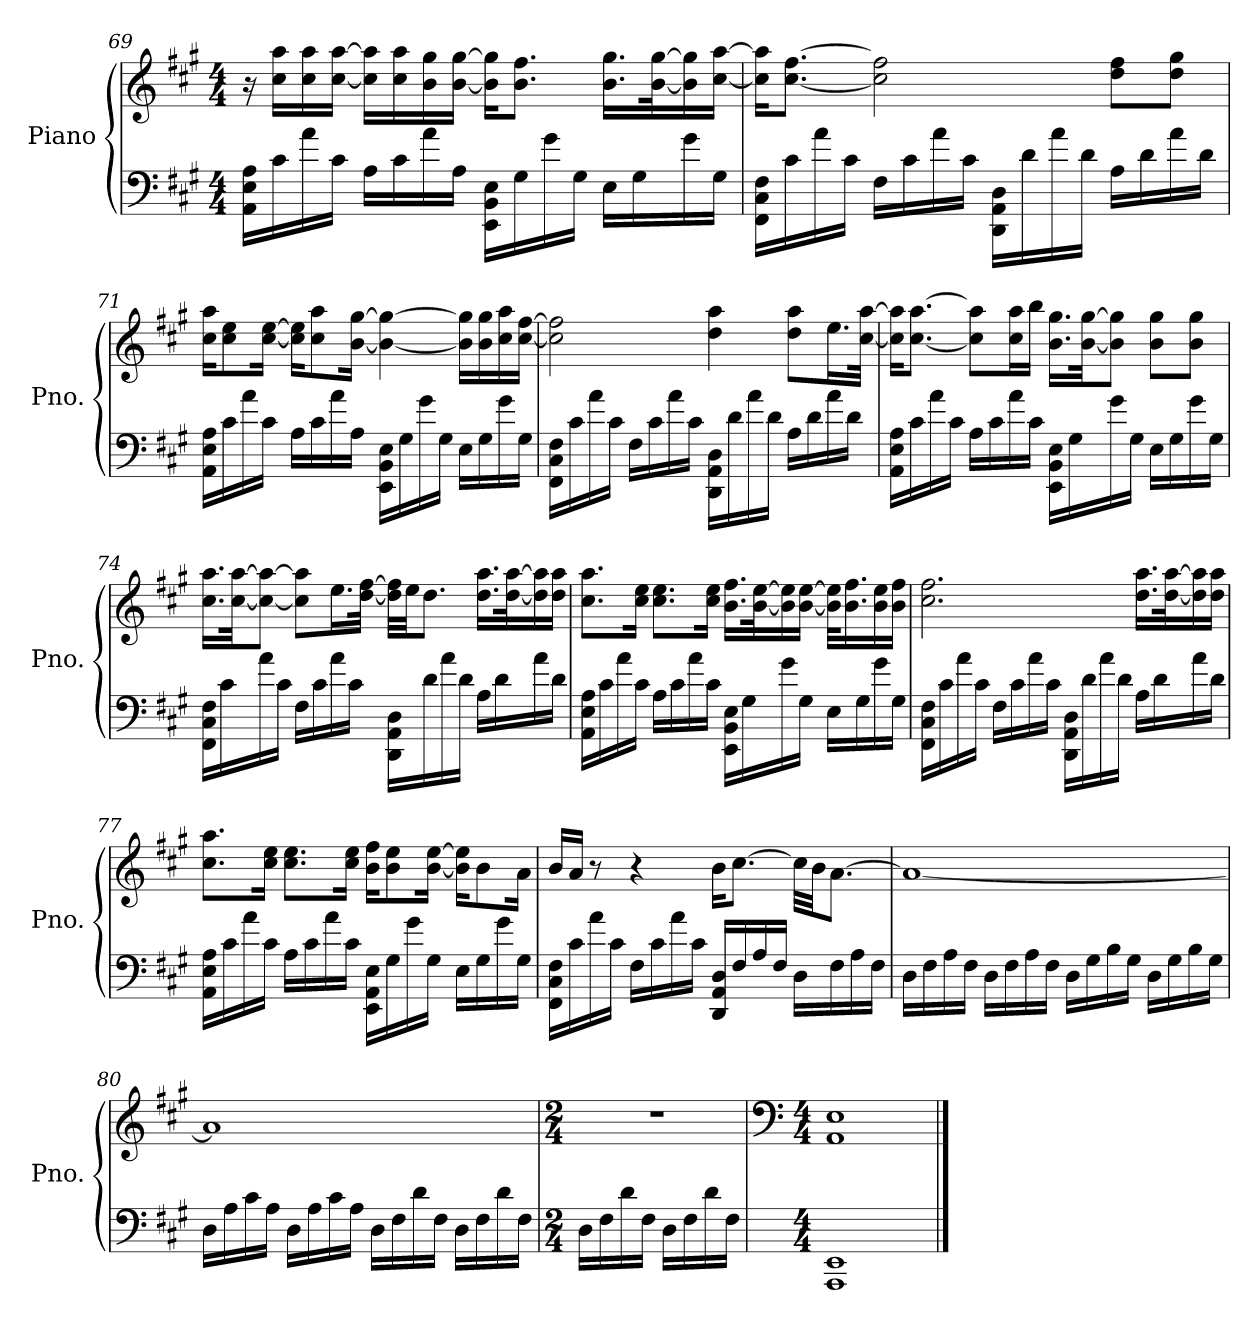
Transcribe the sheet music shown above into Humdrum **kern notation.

**kern	**kern
*part1	*part1
*staff2	*staff1
*I"Piano	*
*I'Pno.	*
!!LO:LB:g=z
*clefF4	*clefG2
*k[f#c#g#]	*k[f#c#g#]
*M4/4	*M4/4
=69	=69
16AA\ 16E\ 16A\LL	16r
16c#\	16cc#\ 16aa\LL
16a\	16cc#\ 16aa\
16c#\JJ	[16cc#\ [16aa\JJ
16A\LL	16cc#\] 16aa\]LL
16c#\	16cc#\ 16aa\
16a\	16b\ 16gg#\
16A\JJ	[16b\ [16gg#\JJ
16EE\ 16BB\ 16E\LL	16b\] 16gg#\]KL
16G#\	8.b\ 8.ff#\J
16g#\	.
16G#\JJ	.
16E\LL	16.b\ 16.gg#\LL
16G#\	.
.	[32b\ [32gg#\K
16g#\	16b\] 16gg#\]
16G#\JJ	[16cc#\ [16aa\JJ
=70	=70
16FF#\ 16C#\ 16F#\LL	16cc#\] 16aa\]KL
16c#\	[8.cc#\ [8.ff#\J
16a\	.
16c#\JJ	.
16F#\LL	2cc#\] 2ff#\]
16c#\	.
16a\	.
16c#\JJ	.
16DD\ 16AA\ 16D\LL	.
16d\	.
16a\	.
16d\JJ	.
16A\LL	8dd\ 8ff#\L
16d\	.
16a\	8dd\ 8gg#\J
16d\JJ	.
!!LO:LB:g=z
=71	=71
16AA\ 16E\ 16A\LL	16cc#\ 16aa\KL
16c#\	8cc#\ 8ee\
16a\	.
16c#\JJ	[16cc#\ [16ee\Jk
16A\LL	16cc#\] 16ee\]KL
16c#\	8cc#\ 8aa\
16a\	.
16A\JJ	[16b\ [16gg#\Jk
16EE\ 16BB\ 16E\LL	4b\_ 4gg#\_
16G#\	.
16g#\	.
16G#\JJ	.
16E\LL	16b\] 16gg#\]LL
16G#\	16b\ 16gg#\
16g#\	16cc#\ 16aa\
16G#\JJ	[16cc#\ [16ff#\JJ
=72	=72
16FF#\ 16C#\ 16F#\LL	2cc#\] 2ff#\]
16c#\	.
16a\	.
16c#\JJ	.
16F#\LL	.
16c#\	.
16a\	.
16c#\JJ	.
16DD\ 16AA\ 16D\LL	4dd\ 4aa\
16d\	.
16a\	.
16d\JJ	.
16A\LL	8dd\ 8aa\L
16d\	.
16a\	16.ee\L
16d\JJ	.
.	[32cc#\ [32aa\JJk
!!LO:PB:g=z
=73	=73
16AA\ 16E\ 16A\LL	16cc#\] 16aa\]KL
16c#\	[8.cc#\ [8.aa\J
16a\	.
16c#\JJ	.
16A\LL	8cc#\] 8aa\]L
16c#\	.
16a\	16cc#\ 16aa\L
16c#\JJ	16bb\JJ
16EE\ 16BB\ 16E\LL	16.b\ 16.gg#\LL
16G#\	.
.	[32b\ [32gg#\JK
16g#\	8b\] 8gg#\]J
16G#\JJ	.
16E\LL	8b\ 8gg#\L
16G#\	.
16g#\	8b\ 8gg#\J
16G#\JJ	.
=74	=74
16FF#\ 16C#\ 16F#\LL	16.cc#\ 16.aa\LL
16c#\	.
.	[32cc#\ [32aa\JK
16a\	8cc#\_ 8aa\_J
16c#\JJ	.
16F#\LL	8cc#\] 8aa\]L
16c#\	.
16a\	16.ee\L
16c#\JJ	.
.	[32dd\ [32ff#\JJk
16DD\ 16AA\ 16D\LL	32dd\] 32ff#\]LLL
.	32ee\JJ
16d\	8.dd\J
16a\	.
16d\JJ	.
16A\LL	16.dd\ 16.aa\LL
16d\	.
.	[32dd\ [32aa\K
16a\	16dd\] 16aa\]
16d\JJ	16dd\ 16aa\JJ
!!LO:LB:g=z
=75	=75
16AA\ 16E\ 16A\LL	8.cc#\ 8.aa\L
16c#\	.
16a\	.
16c#\JJ	16cc#\ 16ee\Jk
16A\LL	8.cc#\ 8.ee\L
16c#\	.
16a\	.
16c#\JJ	16cc#\ 16ee\Jk
16EE\ 16BB\ 16E\LL	16.b\ 16.ff#\LL
16G#\	.
.	[32b\ [32ee\K
16g#\	16b\] 16ee\]
16G#\JJ	[16b\ [16ee\JJ
16E\LL	32b\] 32ee\]KLL
.	16.b\ 16.ff#\
16G#\	.
16g#\	16b\ 16ee\
16G#\JJ	16b\ 16ff#\JJ
=76	=76
16FF#\ 16C#\ 16F#\LL	2.cc#\ 2.ff#\
16c#\	.
16a\	.
16c#\JJ	.
16F#\LL	.
16c#\	.
16a\	.
16c#\JJ	.
16DD\ 16AA\ 16D\LL	.
16d\	.
16a\	.
16d\JJ	.
16A\LL	16.dd\ 16.aa\LL
16d\	.
.	[32dd\ [32aa\K
16a\	16dd\] 16aa\]
16d\JJ	16dd\ 16aa\JJ
!!LO:LB:g=z
=77	=77
16AA\ 16E\ 16A\LL	8.cc#\ 8.aa\L
16c#\	.
16a\	.
16c#\JJ	16cc#\ 16ee\Jk
16A\LL	8.cc#\ 8.ee\L
16c#\	.
16a\	.
16c#\JJ	16cc#\ 16ee\Jk
16EE\ 16AA\ 16E\LL	16b\ 16ff#\KL
16G#\	8b\ 8ee\
16g#\	.
16G#\JJ	[16b\ [16ee\Jk
16E\LL	16b\] 16ee\]KL
16G#\	8b\
16g#\	.
16G#\JJ	16a\Jk
=78	=78
16FF#\ 16C#\ 16F#\LL	16b/LL
16c#\	16a/JJ
16a\	8r
16c#\JJ	.
16F#\LL	4r
16c#\	.
16a\	.
16c#\JJ	.
16DD/ 16AA/ 16D/LL	16b\KL
16F#/	[8.cc#\J
16A/	.
16F#/JJ	.
16D\LL	32cc#\LLL]
.	32b\JJ
16F#\	[8.a\J
16A\	.
16F#\JJ	.
!!LO:LB:g=z
=79	=79
16D\LL	1a_
16F#\	.
16A\	.
16F#\JJ	.
16D\LL	.
16F#\	.
16A\	.
16F#\JJ	.
16D\LL	.
16G#\	.
16B\	.
16G#\JJ	.
16D\LL	.
16G#\	.
16B\	.
16G#\JJ	.
=80	=80
16D\LL	1a]
16A\	.
16c#\	.
16A\JJ	.
16D\LL	.
16A\	.
16c#\	.
16A\JJ	.
16D\LL	.
16F#\	.
16d\	.
16F#\JJ	.
16D\LL	.
16F#\	.
16d\	.
16F#\JJ	.
=81	=81
*M2/4	*M2/4
16D\LL	2r
16F#\	.
16d\	.
16F#\JJ	.
16D\LL	.
16F#\	.
16d\	.
16F#\JJ	.
!!LO:LB:g=z
=82	=82
*	*clefF4
*M4/4	*M4/4
1AAA 1EE	1AA 1E
==	==
*-	*-
